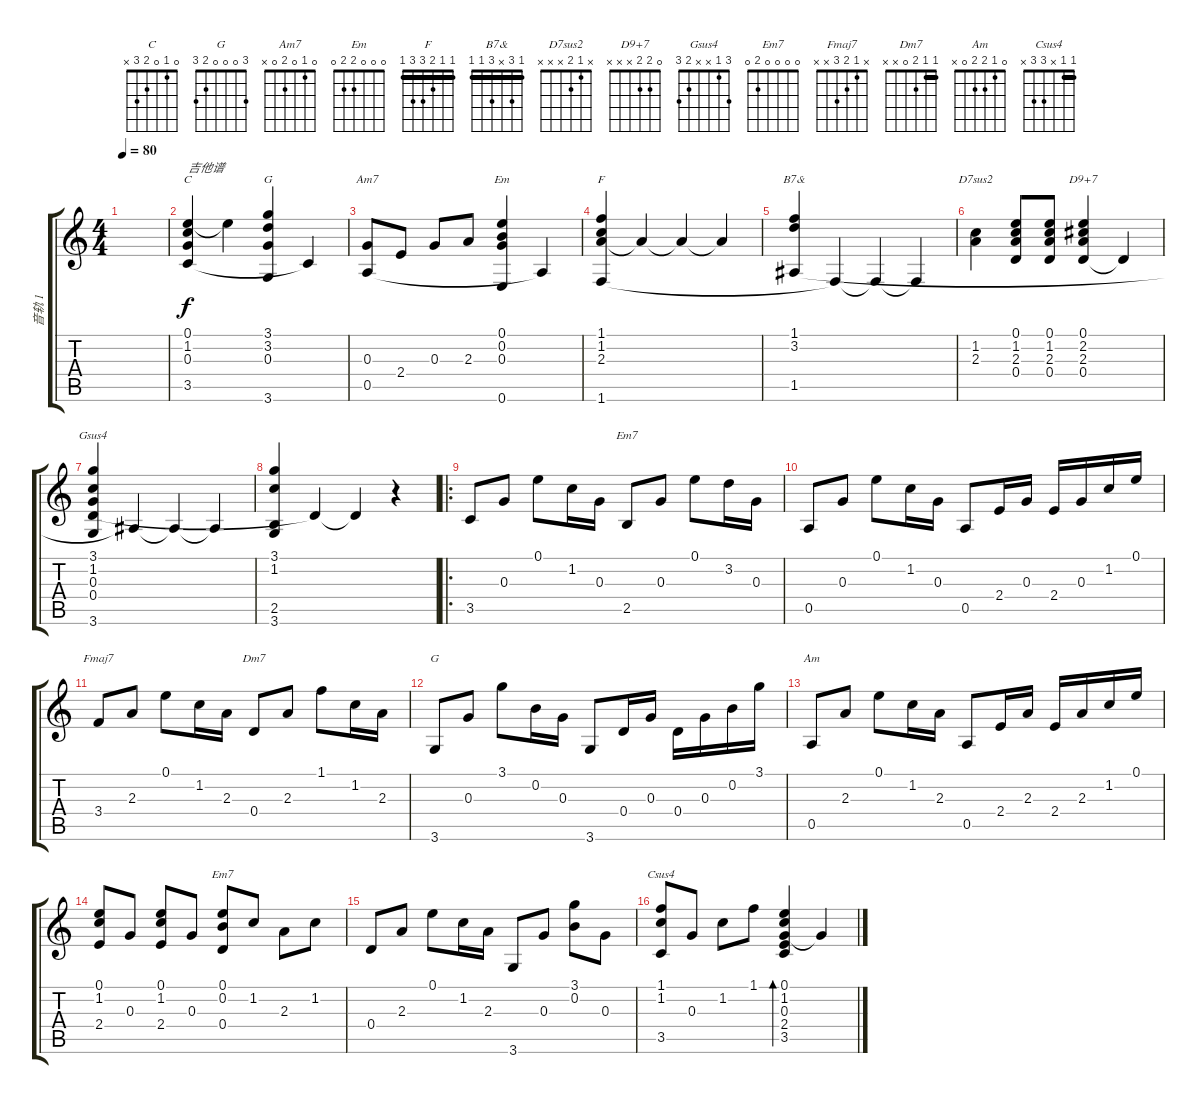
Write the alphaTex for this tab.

\track ("音轨 1" "音轨 1") {instrument acousticguitarnylon}
\staff {score tabs}
\tuning (E4 B3 G3 D3 A2 E2) {hide}
\chord ("C" 0 1 0 2 3 x)
\chord ("G" 3 3 0 0 2 3) {barre 3}
\chord ("Am7" 0 1 0 2 0 x)
\chord ("Em" 0 0 0 2 2 0)
\chord ("F" 1 1 2 3 3 1) {barre 1}
\chord ("B7&" 1 3 x 3 1 1) {barre 1}
\chord ("D7sus2" x 1 2 x x x)
\chord ("D9+7" 0 2 2 x x x)
\chord ("Gsus4" 3 1 x x 2 3)
\chord ("Em7" x 3 0 2 2 x)
\chord ("Fmaj7" x 1 2 3 x x)
\chord ("Dm7" 1 1 2 0 x x) {barre 1}
\chord ("G" 3 0 0 0 2 3)
\chord ("Am" 0 1 2 2 0 x)
\chord ("Em7" 0 0 0 0 2 0)
\chord ("Csus4" 1 1 x 3 3 x) {barre 1}
\ts (4 4)
\tempo 80
\clef g2
\ks c
|
(0.1 1.2 0.3 3.5).4{ch "C" txt "吉他谱"} 0.1{t}.4 (3.1 3.2 0.3 3.6).4{ch "G"} 3.5{t}.4 |
(0.3 0.5).8{ch "Am7"} 2.4.8 0.3.8 2.3.8 (0.1 0.2 0.3 0.6).4{ch "Em"} 0.5{t}.4 |
(1.1 1.2 2.3 1.6).4{ch "F"} 2.3{t}.4 2.3{t}.4 2.3{t}.4 |
(1.1 3.2 1.5).4{ch "B7&"} 1.6{t}.4 1.6{t}.4 1.6{t}.4 |
(1.2 2.3).4{ch "D7sus2"} (0.1 1.2 2.3 0.4).8 (0.1 1.2 2.3 0.4).8 (0.1 2.2 2.3 0.4).4{ch "D9+7"} 0.4{t}.4 |
(3.1 1.2 0.3 0.4 3.6).4{ch "Gsus4"} 1.5{t}.4 1.5{t}.4 1.5{t}.4 |
(3.1 1.2 2.5 3.6).4 0.4{t}.4 0.4{t}.4 r.4 |
\ro
3.5.8 0.3.8 0.1.8 1.2.16 0.3.16 2.5.8{ch "Em7"} 0.3.8 0.1.8 3.2.16 0.3.16 |
0.5.8 0.3.8 0.1.8 1.2.16 0.3.16 0.5.8 2.4.16 0.3.16 2.4.16 0.3.16 1.2.16 0.1.16 |
3.4.8{ch "Fmaj7"} 2.3.8 0.1.8 1.2.16 2.3.16 0.4.8{ch "Dm7"} 2.3.8 1.1.8 1.2.16 2.3.16 |
3.6.8{ch "G"} 0.3.8 3.1.8 0.2.16 0.3.16 3.6.8 0.4.16 0.3.16 0.4.16 0.3.16 0.2.16 3.1.16 |
0.5.8{ch "Am"} 2.3.8 0.1.8 1.2.16 2.3.16 0.5.8 2.4.16 2.3.16 2.4.16 2.3.16 1.2.16 0.1.16 |
(0.1 1.2 2.4).8 0.3.8 (0.1 1.2 2.4).8 0.3.8 (0.1 0.2 0.4).8{ch "Em7"} 1.2.8 2.3.8 1.2.8 |
0.4.8 2.3.8 0.1.8 1.2.16 2.3.16 3.6.8 0.3.8 (3.1 0.2).8 0.3.8 |
(1.1 1.2 3.5).8{ch "Csus4"} 0.3.8 1.2.8 1.1.8 (0.1 1.2 0.3 2.4 3.5).4{bd 480} 0.3{t}.4
